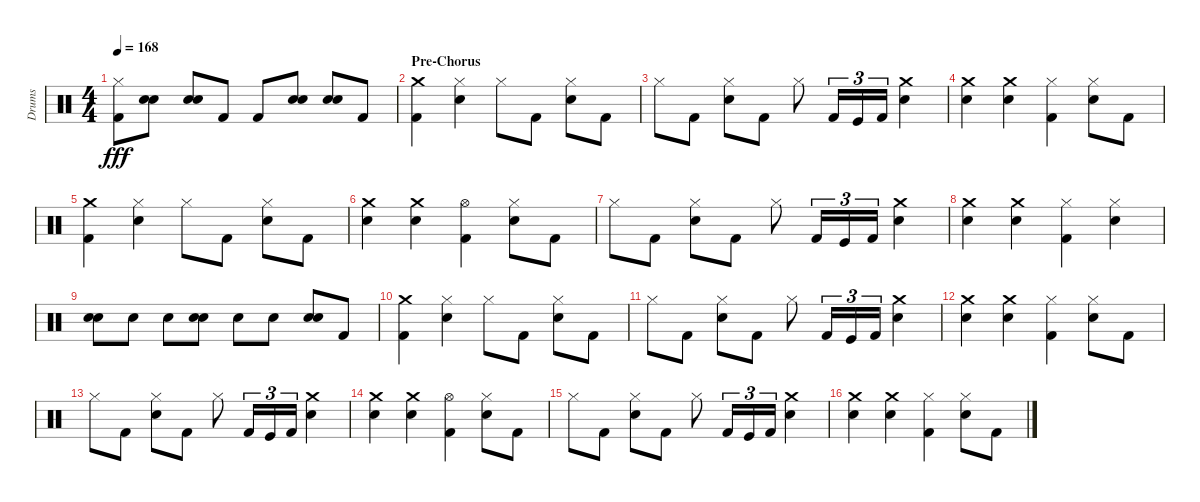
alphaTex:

\track ("Drums" "Drums") {instrument percussion}
\staff {score}
\articulation defaults
\ts (4 4)
\tempo 168
\clef neutral
\ks c
("Kick (hit) 2" "Hi-Hat (closed)").8{dy fff} ("Snare (hit) 2" "Snare (hit) 2").8 ("Snare (hit) 2" "Snare (hit) 2").8 "Kick (hit) 2".8 "Kick (hit) 2".8 ("Snare (hit) 2" "Snare (hit) 2").8 ("Snare (hit) 2" "Snare (hit) 2").8 "Kick (hit) 2".8 |
\section ("" "Pre-Chorus")
("Kick (hit) 2" "Crash medium (hit)").4 ("Hi-Hat (closed)" "Snare (hit) 2").4 "Hi-Hat (closed)".8 "Kick (hit) 2".8 ("Snare (hit) 2" "Hi-Hat (closed)").8 "Kick (hit) 2".8 |
"Hi-Hat (closed)".8 "Kick (hit) 2".8 ("Snare (hit) 2" "Hi-Hat (closed)").8 "Kick (hit) 2".8 "Hi-Hat (closed)".8 "Kick (hit) 2".16{tu (3 2)} "Kick (hit)".16{tu (3 2)} "Kick (hit) 2".16{tu (3 2)} ("Crash medium (hit)" "Snare (hit) 2").4 |
("Crash medium (hit)" "Snare (hit) 2").4 ("Crash medium (hit)" "Snare (hit) 2").4 ("Hi-Hat (closed)" "Kick (hit) 2").4 ("Snare (hit) 2" "Hi-Hat (closed)").8 "Kick (hit) 2".8 |
("Kick (hit) 2" "Crash medium (hit)").4 ("Hi-Hat (closed)" "Snare (hit) 2").4 "Hi-Hat (closed)".8 "Kick (hit) 2".8 ("Snare (hit) 2" "Hi-Hat (closed)").8 "Kick (hit) 2".8 |
("Crash medium (hit)" "Snare (hit) 2").4 ("Crash medium (hit)" "Snare (hit) 2").4 ("Hi-Hat (open)" "Kick (hit) 2").4 ("Snare (hit) 2" "Hi-Hat (closed)").8 "Kick (hit) 2".8 |
"Hi-Hat (closed)".8 "Kick (hit) 2".8 ("Snare (hit) 2" "Hi-Hat (closed)").8 "Kick (hit) 2".8 "Hi-Hat (closed)".8 "Kick (hit) 2".16{tu (3 2)} "Kick (hit)".16{tu (3 2)} "Kick (hit) 2".16{tu (3 2)} ("Crash medium (hit)" "Snare (hit) 2").4 |
("Snare (hit) 2" "Crash medium (hit)").4 ("Snare (hit) 2" "Crash medium (hit)").4 ("Kick (hit) 2" "Hi-Hat (closed)").4 ("Hi-Hat (closed)" "Snare (hit) 2").4 |
("Snare (hit) 2" "Snare (hit) 2").8 "Snare (hit) 2".8 "Snare (hit) 2".8 ("Snare (hit) 2" "Snare (hit) 2").8 "Snare (hit) 2".8 "Snare (hit) 2".8 ("Snare (hit) 2" "Snare (hit) 2").8 "Kick (hit) 2".8 |
("Kick (hit) 2" "Crash medium (hit)").4 ("Hi-Hat (closed)" "Snare (hit) 2").4 "Hi-Hat (closed)".8 "Kick (hit) 2".8 ("Snare (hit) 2" "Hi-Hat (closed)").8 "Kick (hit) 2".8 |
"Hi-Hat (closed)".8 "Kick (hit) 2".8 ("Snare (hit) 2" "Hi-Hat (closed)").8 "Kick (hit) 2".8 "Hi-Hat (closed)".8 "Kick (hit) 2".16{tu (3 2)} "Kick (hit)".16{tu (3 2)} "Kick (hit) 2".16{tu (3 2)} ("Crash medium (hit)" "Snare (hit) 2").4 |
("Crash medium (hit)" "Snare (hit) 2").4 ("Crash medium (hit)" "Snare (hit) 2").4 ("Hi-Hat (closed)" "Kick (hit) 2").4 ("Snare (hit) 2" "Hi-Hat (closed)").8 "Kick (hit) 2".8 |
"Hi-Hat (closed)".8 "Kick (hit) 2".8 ("Snare (hit) 2" "Hi-Hat (closed)").8 "Kick (hit) 2".8 "Hi-Hat (closed)".8 "Kick (hit) 2".16{tu (3 2)} "Kick (hit)".16{tu (3 2)} "Kick (hit) 2".16{tu (3 2)} ("Crash medium (hit)" "Snare (hit) 2").4 |
("Crash medium (hit)" "Snare (hit) 2").4 ("Crash medium (hit)" "Snare (hit) 2").4 ("Hi-Hat (open)" "Kick (hit) 2").4 ("Snare (hit) 2" "Hi-Hat (closed)").8 "Kick (hit) 2".8 |
"Hi-Hat (closed)".8 "Kick (hit) 2".8 ("Snare (hit) 2" "Hi-Hat (closed)").8 "Kick (hit) 2".8 "Hi-Hat (closed)".8 "Kick (hit) 2".16{tu (3 2)} "Kick (hit)".16{tu (3 2)} "Kick (hit) 2".16{tu (3 2)} ("Crash medium (hit)" "Snare (hit) 2").4 |
("Crash medium (hit)" "Snare (hit) 2").4 ("Crash medium (hit)" "Snare (hit) 2").4 ("Hi-Hat (closed)" "Kick (hit) 2").4 ("Snare (hit) 2" "Hi-Hat (closed)").8 "Kick (hit) 2".8
